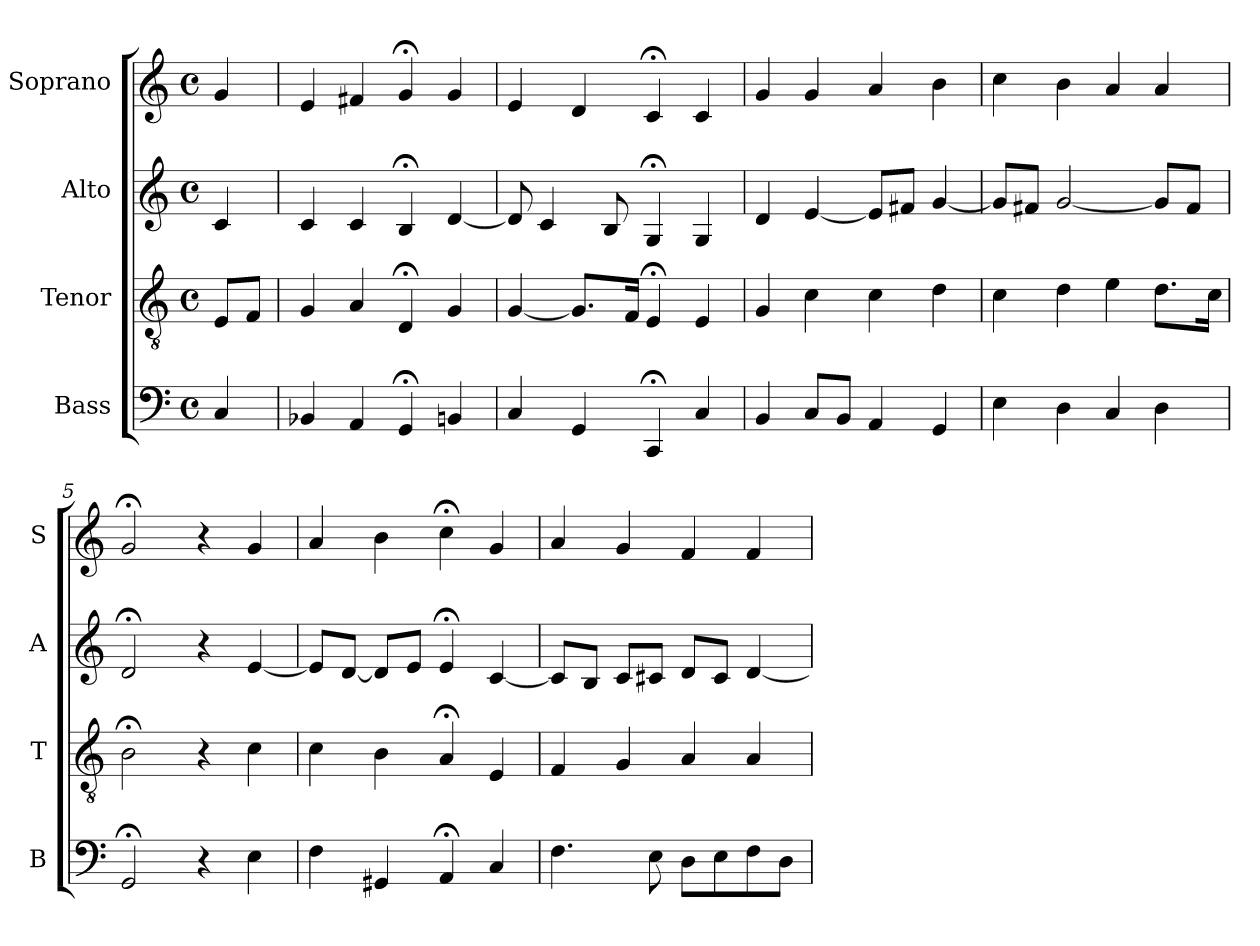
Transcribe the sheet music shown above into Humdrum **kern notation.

**kern	**kern	**kern	**kern
*part4	*part3	*part2	*part1
*staff4	*staff3	*staff2	*staff1
*I"Bass	*I"Tenor	*I"Alto	*I"Soprano
*I'B	*I'T	*I'A	*I'S
*clefF4	*clefGv2	*clefG2	*clefG2
*k[]	*k[]	*k[]	*k[]
*C:	*C:	*C:	*C:
*M4/4	*M4/4	*M4/4	*M4/4
*met(c)	*met(c)	*met(c)	*met(c)
*MM100	*MM100	*MM100	*MM100
=	=	=	=
4C	8EL	4c	4g
.	8FJ	.	.
=1	=1	=1	=1
4BB-X	4G	4c	4e
4AA	4A	4c	4f#X
4GG;<	4D;<	4B;<	4g;<
4BBn	4G	[4d	4g
=2	=2	=2	=2
4C	[4G	8d]	4e
.	.	4c	.
4GG	8.GL]	.	4d
.	.	8B	.
.	16FJk	.	.
4CC;<	4E;<	4G;<	4c;<
4C	4E	4G	4c
=3	=3	=3	=3
4BB	4G	4d	4g
8CL	4c	[4e	4g
8BBJ	.	.	.
4AA	4c	8eL]	4a
.	.	8f#XJ	.
4GG	4d	[4g	4b
=4	=4	=4	=4
4E	4c	8gL]	4cc
.	.	8f#XJ	.
4D	4d	[2g	4b
4C	4e	.	4a
4D	8.dL	8gL]	4a
.	.	8f#J	.
.	16cJk	.	.
=5	=5	=5	=5
2GG;<	2B;<	2d;<	2g;<
4r	4r	4r	4r
4E	4c	[4e	4g
=6	=6	=6	=6
4F	4c	8eL]	4a
.	.	[8dJ	.
4GG#X	4B	8dL]	4b
.	.	8eJ	.
4AA;<	4A;<	4e;<	4cc;<
4C	4E	[4c	4g
=7	=7	=7	=7
4.F	4F	8cL]	4a
.	.	8BJ	.
.	4G	8cL	4g
8E	.	8c#XJ	.
8DL	4A	8dL	4f
8E	.	8c#J	.
8F	4A	[4d	4f
8DJ	.	.	.
=	=	=	=
*-	*-	*-	*-
